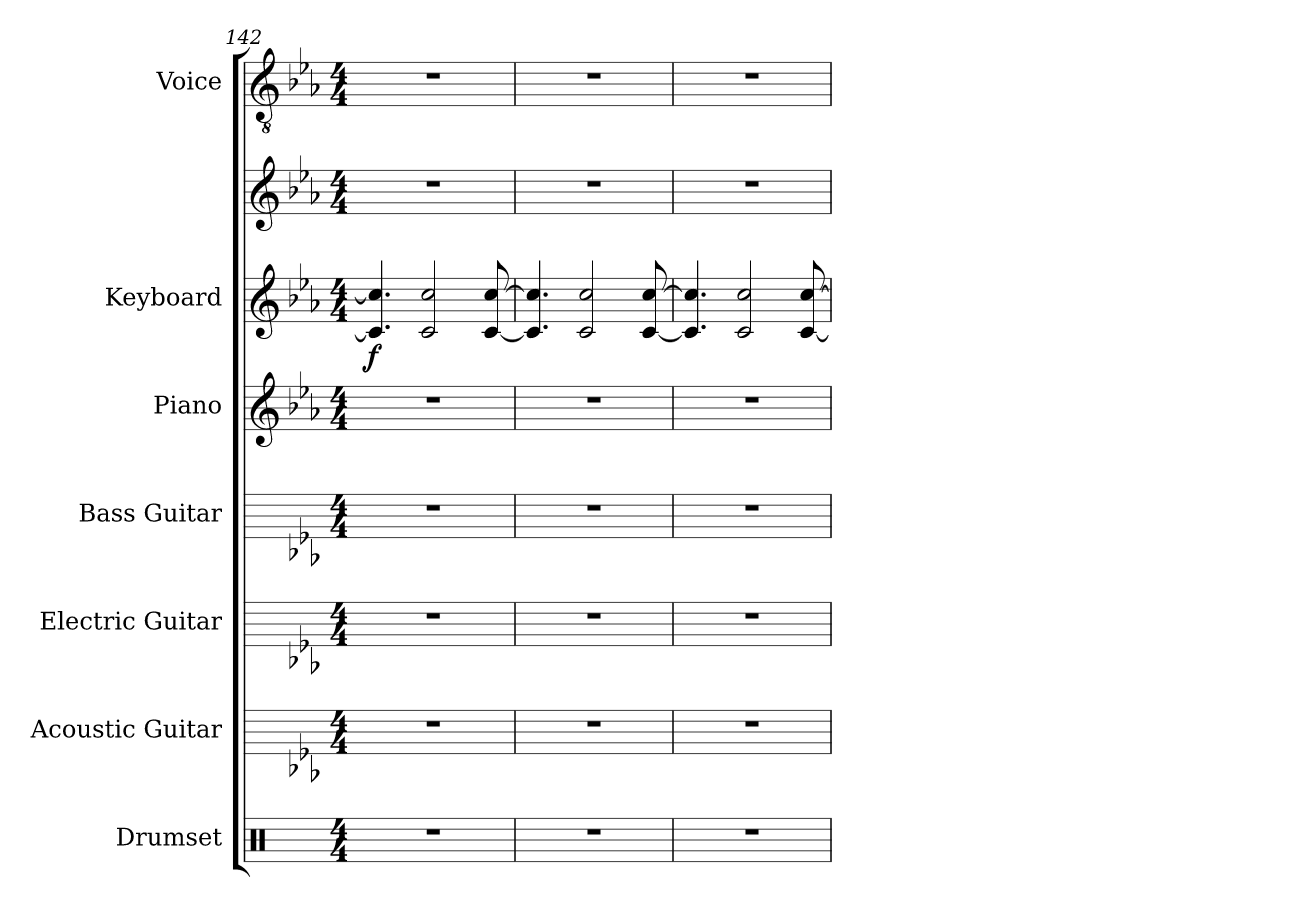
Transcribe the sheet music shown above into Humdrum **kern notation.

**kern	**kern	**kern	**kern	**kern	**kern	**kern	**dynam	**kern
*part7	*part6	*part5	*part4	*part3	*part2	*part2	*part2	*part1
*staff8	*staff7	*staff6	*staff5	*staff4	*staff3	*staff2	*staff2/3	*staff1
*I"Drumset	*I"Acoustic Guitar	*I"Electric Guitar	*I"Bass Guitar	*I"Piano	*I"Keyboard	*	*	*I"Voice
*I'Drs.	*I'Guit.	*I'El. Guit.	*I'B. Guit.	*I'Pno.	*I'Keyb.	*	*	*I'Vo.
*clefX	*	*	*	*clefG2	*clefG2	*clefG2	*	*clefGv2
*	*	*	*ITrd7c12	*	*	*	*	*
*k[]	*k[b-e-a-]	*k[b-e-a-]	*k[b-e-a-]	*k[b-e-a-]	*k[b-e-a-]	*k[b-e-a-]	*	*k[b-e-a-]
*M4/4	*M4/4	*M4/4	*M4/4	*M4/4	*M4/4	*M4/4	*	*M4/4
=142	=142	=142	=142	=142	=142	=142	=142	=142
!	!	!	!	!	!	!	!LO:DY:b=2	!
1r	1r	1r	1r	1r	4.c/] 4.cc/]	1r	f	1r
.	.	.	.	.	2c/ 2cc/	.	.	.
.	.	.	.	.	[8c/ [8cc/	.	.	.
!!LO:LB:g=z
=143	=143	=143	=143	=143	=143	=143	=143	=143
1r	1r	1r	1r	1r	4.c/] 4.cc/]	1r	.	1r
.	.	.	.	.	2c/ 2cc/	.	.	.
.	.	.	.	.	[8c/ [8cc/	.	.	.
=144	=144	=144	=144	=144	=144	=144	=144	=144
1r	1r	1r	1r	1r	4.c/] 4.cc/]	1r	.	1r
.	.	.	.	.	2c/ 2cc/	.	.	.
.	.	.	.	.	[8c/ [8cc/	.	.	.
=	=	=	=	=	=	=	=	=
*-	*-	*-	*-	*-	*-	*-	*-	*-
